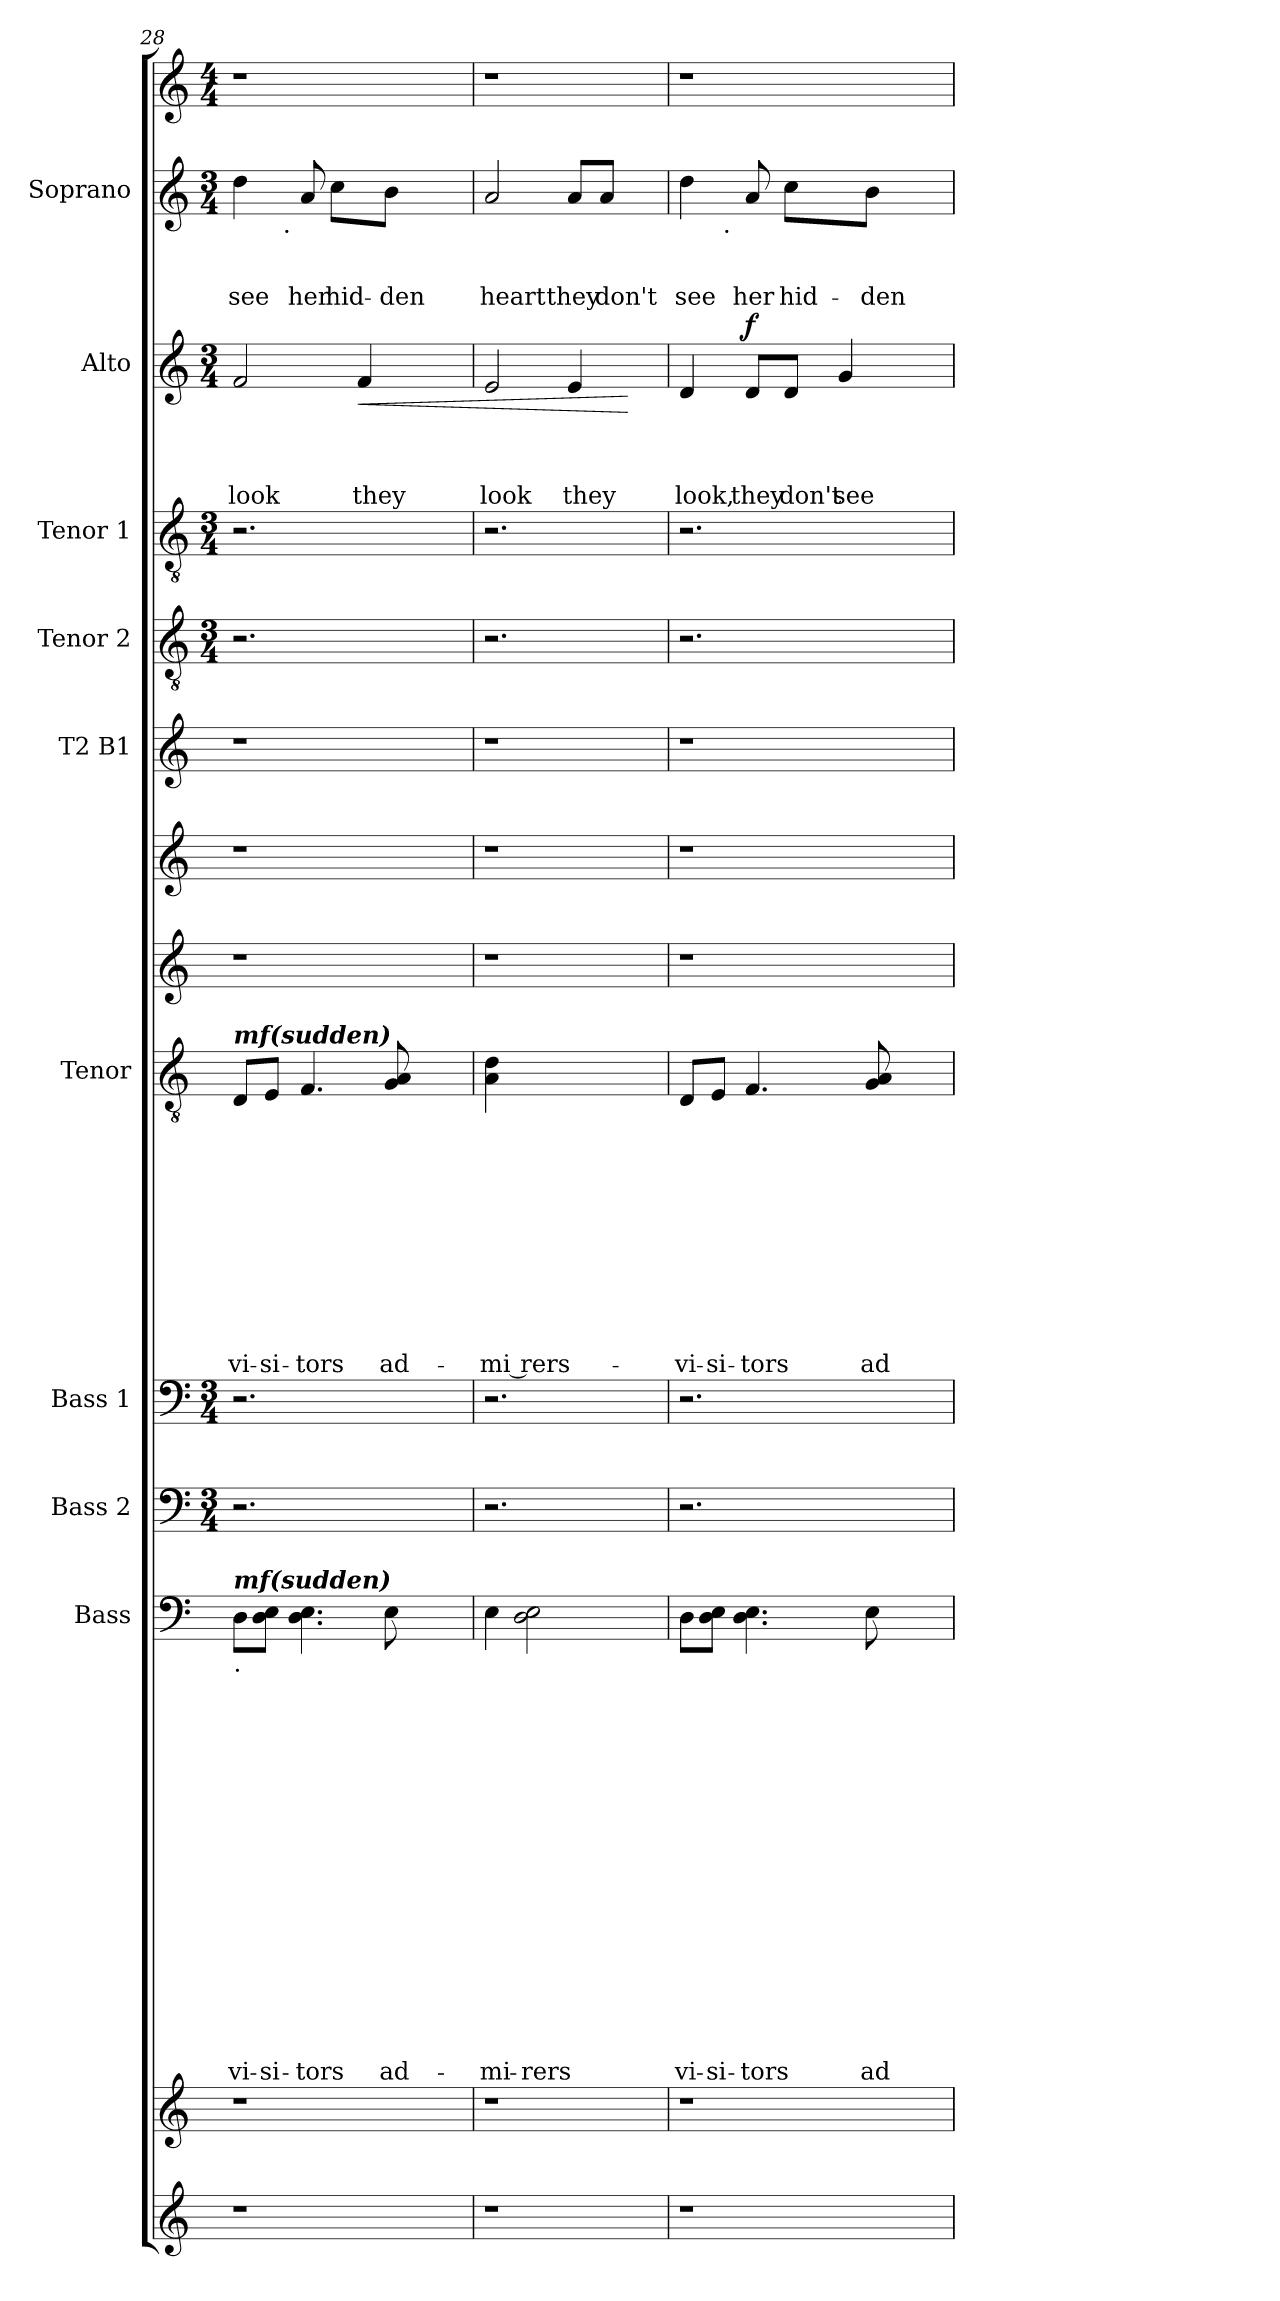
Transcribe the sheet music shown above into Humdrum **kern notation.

**kern	**kern	**kern	**text	**text	**text	**text	**text	**text	**text	**text	**text	**text	**text	**text	**text	**text	**text	**text	**text	**kern	**kern	**kern	**text	**text	**text	**text	**text	**text	**text	**text	**text	**text	**text	**kern	**kern	**kern	**kern	**kern	**kern	**text	**text	**text	**text	**dynam	**kern	**text	**text	**text	**kern
*part14	*part13	*part12	*part12	*part12	*part12	*part12	*part12	*part12	*part12	*part12	*part12	*part12	*part12	*part12	*part12	*part12	*part12	*part12	*part12	*part11	*part10	*part9	*part9	*part9	*part9	*part9	*part9	*part9	*part9	*part9	*part9	*part9	*part9	*part8	*part7	*part6	*part5	*part4	*part3	*part3	*part3	*part3	*part3	*part3	*part2	*part2	*part2	*part2	*part1
*staff14	*staff13	*staff12	*staff12	*staff12	*staff12	*staff12	*staff12	*staff12	*staff12	*staff12	*staff12	*staff12	*staff12	*staff12	*staff12	*staff12	*staff12	*staff12	*staff12	*staff11	*staff10	*staff9	*staff9	*staff9	*staff9	*staff9	*staff9	*staff9	*staff9	*staff9	*staff9	*staff9	*staff9	*staff8	*staff7	*staff6	*staff5	*staff4	*staff3	*staff3	*staff3	*staff3	*staff3	*staff3	*staff2	*staff2	*staff2	*staff2	*staff1
*	*	*I"Bass	*	*	*	*	*	*	*	*	*	*	*	*	*	*	*	*	*	*I"Bass 2	*I"Bass 1	*I"Tenor	*	*	*	*	*	*	*	*	*	*	*	*	*	*I"T2 B1	*I"Tenor 2	*I"Tenor 1	*I"Alto	*	*	*	*	*	*I"Soprano	*	*	*	*
*	*	*I'B	*	*	*	*	*	*	*	*	*	*	*	*	*	*	*	*	*	*I'B2	*I'B1	*I'T	*	*	*	*	*	*	*	*	*	*	*	*	*	*	*I'T2	*I'T1	*I'A	*	*	*	*	*	*I'S	*	*	*	*
!!LO:LB:g=z
*clefG2	*clefG2	*clefF4	*	*	*	*	*	*	*	*	*	*	*	*	*	*	*	*	*	*clefF4	*clefF4	*clefGv2	*	*	*	*	*	*	*	*	*	*	*	*clefG2	*clefG2	*clefG2	*clefGv2	*clefGv2	*clefG2	*	*	*	*	*	*clefG2	*	*	*	*clefG2
*k[]	*k[]	*k[]	*	*	*	*	*	*	*	*	*	*	*	*	*	*	*	*	*	*k[]	*k[]	*k[]	*	*	*	*	*	*	*	*	*	*	*	*k[]	*k[]	*k[]	*k[]	*k[]	*k[]	*	*	*	*	*	*k[]	*	*	*	*k[]
*C:	*C:	*C:	*	*	*	*	*	*	*	*	*	*	*	*	*	*	*	*	*	*C:	*C:	*C:	*	*	*	*	*	*	*	*	*	*	*	*C:	*C:	*C:	*C:	*C:	*C:	*	*	*	*	*	*C:	*	*	*	*C:
*	*	*	*	*	*	*	*	*	*	*	*	*	*	*	*	*	*	*	*	*M3/4	*M3/4	*	*	*	*	*	*	*	*	*	*	*	*	*	*	*	*M3/4	*M3/4	*M3/4	*	*	*	*	*	*M3/4	*	*	*	*M4/4
=28	=28	=28	=28	=28	=28	=28	=28	=28	=28	=28	=28	=28	=28	=28	=28	=28	=28	=28	=28	=28	=28	=28	=28	=28	=28	=28	=28	=28	=28	=28	=28	=28	=28	=28	=28	=28	=28	=28	=28	=28	=28	=28	=28	=28	=28	=28	=28	=28	=28
!	!	!	!	!	!	!	!	!	!	!	!	!	!	!	!	!	!	!	!	!	!	!	!	!	!	!	!	!	!	!	!	!	!	!	!	!	!	!	!	!	!	!	!	!	!LO:TX:a:t=b	!	!	!	!
!	!	!	!	!	!	!	!	!	!	!	!	!	!	!	!	!	!	!	!	!	!	!LO:TX:a:Bi:t=mf(sudden)	!	!	!	!	!	!	!	!	!	!	!	!	!	!	!	!	!	!	!	!	!	!	!	!	!	!	!
!	!	!LO:TX:b:t=.	!	!	!	!	!	!	!	!	!	!	!	!	!	!	!	!	!	!	!	!	!	!	!	!	!	!	!	!	!	!	!	!	!	!	!	!	!	!	!	!	!	!	!	!	!	!	!
!	!	!LO:TX:a:Bi:t=mf(sudden)	!	!	!	!	!	!	!	!	!	!	!	!	!	!	!	!	!	!	!	!	!	!	!	!	!	!	!	!	!	!	!	!	!	!	!	!	!	!	!	!	!	!	!	!	!	!	!
!	!	!	!	!	!	!	!	!	!	!	!	!	!	!	!	!	!	!	!LO:LY:b	!	!	!	!	!	!	!	!	!	!	!	!	!	!LO:LY:b	!	!	!	!	!	!	!	!	!	!LO:LY:b	!	!	!	!	!LO:LY:b	!
*	*	*	*	*	*	*	*	*	*	*	*	*	*	*	*	*	*	*	*	*	*	*	*	*	*	*	*	*	*	*	*	*	*	*	*	*	*	*	*	*	*	*	*	*	*^	*	*	*	*
1r	1r	8D\L	.	.	.	.	.	.	.	.	.	.	.	.	.	.	.	.	vi-	2.r	2.r	8D/L	.	.	.	.	.	.	.	.	.	.	-vi-	1r	1r	1r	2.r	2.r	2f/	.	.	.	look	.	4dd\	8.ryy	.	.	see	1r
!	!	!	!	!	!	!	!	!	!	!	!	!	!	!	!	!	!	!	!LO:LY:b	!	!	!	!	!	!	!	!	!	!	!	!	!	!LO:LY:b	!	!	!	!	!	!	!	!	!	!	!	!	!	!	!	!	!
.	.	8D\ 8E\J	.	.	.	.	.	.	.	.	.	.	.	.	.	.	.	.	-si-	.	.	8E/J	.	.	.	.	.	.	.	.	.	.	-si-	.	.	.	.	.	.	.	.	.	.	.	.	.	.	.	.	.
!	!	!	!	!	!	!	!	!	!	!	!	!	!	!	!	!	!	!	!	!	!	!	!	!	!	!	!	!	!	!	!	!	!	!	!	!	!	!	!	!	!	!	!	!	!	!LO:TX:b:t=.	!	!	!	!
.	.	.	.	.	.	.	.	.	.	.	.	.	.	.	.	.	.	.	.	.	.	.	.	.	.	.	.	.	.	.	.	.	.	.	.	.	.	.	.	.	.	.	.	.	.	2ryy	.	.	.	.
!	!	!	!	!	!	!	!	!	!	!	!	!	!	!	!	!	!	!	!LO:LY:b	!	!	!	!	!	!	!	!	!	!	!	!	!	!LO:LY:b	!	!	!	!	!	!	!	!	!	!	!	!	!	!	!	!LO:LY:b	!
.	.	4.D\ 4.E\	.	.	.	.	.	.	.	.	.	.	.	.	.	.	.	.	-tors	.	.	4.F/	.	.	.	.	.	.	.	.	.	.	-tors	.	.	.	.	.	.	.	.	.	.	.	8a/	.	.	.	her	.
!	!	!	!	!	!	!	!	!	!	!	!	!	!	!	!	!	!	!	!	!	!	!	!	!	!	!	!	!	!	!	!	!	!	!	!	!	!	!	!	!	!	!	!	!	!	!	!	!	!LO:LY:b	!
.	.	.	.	.	.	.	.	.	.	.	.	.	.	.	.	.	.	.	.	.	.	.	.	.	.	.	.	.	.	.	.	.	.	.	.	.	.	.	.	.	.	.	.	.	8cc\L	.	.	.	hid-	.
!	!	!	!	!	!	!	!	!	!	!	!	!	!	!	!	!	!	!	!	!	!	!	!	!	!	!	!	!	!	!	!	!	!	!	!	!	!	!	!	!	!	!	!LO:LY:b	!LO:HP:b	!	!	!	!	!	!
.	.	.	.	.	.	.	.	.	.	.	.	.	.	.	.	.	.	.	.	.	.	.	.	.	.	.	.	.	.	.	.	.	.	.	.	.	.	.	4f/	.	.	.	they	<	8ryy	.	.	.	.	.
!	!	!LO:N:head=solid	!	!	!	!	!	!	!	!	!	!	!	!	!	!	!	!	!LO:LY:b	!	!	!	!	!	!	!	!	!	!	!	!	!	!LO:LY:b	!	!	!	!	!	!	!	!	!	!	!	!	!	!	!	!LO:LY:b	!
.	.	8E\	.	.	.	.	.	.	.	.	.	.	.	.	.	.	.	.	ad-	.	.	8G/ 8A/	.	.	.	.	.	.	.	.	.	.	ad-	.	.	.	.	.	.	.	.	.	.	.	8b\J	.	.	.	-den	.
.	.	.	.	.	.	.	.	.	.	.	.	.	.	.	.	.	.	.	.	.	.	.	.	.	.	.	.	.	.	.	.	.	.	.	.	.	.	.	.	.	.	.	.	.	.	4ryy	.	.	.	.
.	.	4ryy	.	.	.	.	.	.	.	.	.	.	.	.	.	.	.	.	.	4ryy	4ryy	4ryy	.	.	.	.	.	.	.	.	.	.	.	.	.	.	4ryy	4ryy	4ryy	.	.	.	.	.	4ryy	.	.	.	.	.
.	.	.	.	.	.	.	.	.	.	.	.	.	.	.	.	.	.	.	.	.	.	.	.	.	.	.	.	.	.	.	.	.	.	.	.	.	.	.	.	.	.	.	.	.	.	16ryy	.	.	.	.
=29	=29	=29	=29	=29	=29	=29	=29	=29	=29	=29	=29	=29	=29	=29	=29	=29	=29	=29	=29	=29	=29	=29	=29	=29	=29	=29	=29	=29	=29	=29	=29	=29	=29	=29	=29	=29	=29	=29	=29	=29	=29	=29	=29	=29	=29	=29	=29	=29	=29	=29
!	!	!LO:N:head=solid	!	!	!	!	!	!	!	!	!	!	!	!	!	!	!	!	!LO:LY:b	!	!	!	!	!	!	!	!	!	!	!	!	!	!LO:LY:b	!	!	!	!	!	!	!	!	!	!LO:LY:b	!	!	!	!	!	!LO:LY:b	!
*	*	*	*	*	*	*	*	*	*	*	*	*	*	*	*	*	*	*	*	*	*	*	*	*	*	*	*	*	*	*	*	*	*	*	*	*	*	*	*	*	*	*	*	*	*v	*v	*	*	*	*
1r	1r	4E\	.	.	.	.	.	.	.	.	.	.	.	.	.	.	.	.	-mi-	2.r	2.r	4A\ 4d\	.	.	.	.	.	.	.	.	.	.	-mi rers-	1r	1r	1r	2.r	2.r	2e/	.	.	.	look	.	2a/	.	.	heart	1r
!	!	!	!	!	!	!	!	!	!	!	!	!	!	!	!	!	!	!	!LO:LY:b	!	!	!	!	!	!	!	!	!	!	!	!	!	!	!	!	!	!	!	!	!	!	!	!	!	!	!	!	!	!
.	.	2D\ 2E\	.	.	.	.	.	.	.	.	.	.	.	.	.	.	.	.	-rers	.	.	2.ryy	.	.	.	.	.	.	.	.	.	.	.	.	.	.	.	.	.	.	.	.	.	.	.	.	.	.	.
!	!	!	!	!	!	!	!	!	!	!	!	!	!	!	!	!	!	!	!	!	!	!	!	!	!	!	!	!	!	!	!	!	!	!	!	!	!	!	!	!	!	!	!LO:LY:b	!	!	!	!	!LO:LY:b	!
.	.	.	.	.	.	.	.	.	.	.	.	.	.	.	.	.	.	.	.	.	.	.	.	.	.	.	.	.	.	.	.	.	.	.	.	.	.	.	4e/	.	.	.	they	.	8a/L	.	.	they	.
!	!	!	!	!	!	!	!	!	!	!	!	!	!	!	!	!	!	!	!	!	!	!	!	!	!	!	!	!	!	!	!	!	!	!	!	!	!	!	!	!	!	!	!	!	!	!	!	!LO:LY:b	!
.	.	.	.	.	.	.	.	.	.	.	.	.	.	.	.	.	.	.	.	.	.	.	.	.	.	.	.	.	.	.	.	.	.	.	.	.	.	.	.	.	.	.	.	.	8a/J	.	.	don't	.
.	.	4ryy	.	.	.	.	.	.	.	.	.	.	.	.	.	.	.	.	.	4ryy	4ryy	.	.	.	.	.	.	.	.	.	.	.	.	.	.	.	4ryy	4ryy	4ryy	.	.	.	.	[	4ryy	.	.	.	.
=30	=30	=30	=30	=30	=30	=30	=30	=30	=30	=30	=30	=30	=30	=30	=30	=30	=30	=30	=30	=30	=30	=30	=30	=30	=30	=30	=30	=30	=30	=30	=30	=30	=30	=30	=30	=30	=30	=30	=30	=30	=30	=30	=30	=30	=30	=30	=30	=30	=30
!	!	!	!	!	!	!	!	!	!	!	!	!	!	!	!	!	!	!	!LO:LY:b	!	!	!	!	!	!	!	!	!	!	!	!	!	!LO:LY:b	!	!	!	!	!	!	!	!	!	!LO:LY:b	!	!	!	!	!LO:LY:b	!
*	*	*	*	*	*	*	*	*	*	*	*	*	*	*	*	*	*	*	*	*	*	*	*	*	*	*	*	*	*	*	*	*	*	*	*	*	*	*	*	*	*	*	*	*	*^	*	*	*	*
1r	1r	8D\L	.	.	.	.	.	.	.	.	.	.	.	.	.	.	.	.	vi-	2.r	2.r	8D/L	.	.	.	.	.	.	.	.	.	.	-vi-	1r	1r	1r	2.r	2.r	4d/	.	.	.	look,	.	4dd\	8ryy	.	.	see	1r
!	!	!	!	!	!	!	!	!	!	!	!	!	!	!	!	!	!	!	!LO:LY:b	!	!	!	!	!	!	!	!	!	!	!	!	!	!LO:LY:b	!	!	!	!	!	!	!	!	!	!	!	!	!	!	!	!	!
.	.	8D\ 8E\J	.	.	.	.	.	.	.	.	.	.	.	.	.	.	.	.	-si-	.	.	8E/J	.	.	.	.	.	.	.	.	.	.	-si-	.	.	.	.	.	.	.	.	.	.	.	.	32ryy	.	.	.	.
!	!	!	!	!	!	!	!	!	!	!	!	!	!	!	!	!	!	!	!	!	!	!	!	!	!	!	!	!	!	!	!	!	!	!	!	!	!	!	!	!	!	!	!	!	!	!LO:TX:b:t=.	!	!	!	!
.	.	.	.	.	.	.	.	.	.	.	.	.	.	.	.	.	.	.	.	.	.	.	.	.	.	.	.	.	.	.	.	.	.	.	.	.	.	.	.	.	.	.	.	.	.	2ryy	.	.	.	.
!	!	!	!	!	!	!	!	!	!	!	!	!	!	!	!	!	!	!	!LO:LY:b	!	!	!	!	!	!	!	!	!	!	!	!	!	!LO:LY:b	!	!	!	!	!	!	!	!	!	!LO:LY:b	!LO:DY:a	!	!	!	!	!LO:LY:b	!
.	.	4.D\ 4.E\	.	.	.	.	.	.	.	.	.	.	.	.	.	.	.	.	-tors	.	.	4.F/	.	.	.	.	.	.	.	.	.	.	-tors	.	.	.	.	.	8d/L	.	.	.	they	f	8a/	.	.	.	her	.
!	!	!	!	!	!	!	!	!	!	!	!	!	!	!	!	!	!	!	!	!	!	!	!	!	!	!	!	!	!	!	!	!	!	!	!	!	!	!	!	!	!	!	!LO:LY:b	!	!	!	!	!	!LO:LY:b	!
.	.	.	.	.	.	.	.	.	.	.	.	.	.	.	.	.	.	.	.	.	.	.	.	.	.	.	.	.	.	.	.	.	.	.	.	.	.	.	8d/J	.	.	.	don't	.	8cc\L	.	.	.	hid-	.
!	!	!	!	!	!	!	!	!	!	!	!	!	!	!	!	!	!	!	!	!	!	!	!	!	!	!	!	!	!	!	!	!	!	!	!	!	!	!	!	!	!	!	!LO:LY:b	!	!	!	!	!	!	!
.	.	.	.	.	.	.	.	.	.	.	.	.	.	.	.	.	.	.	.	.	.	.	.	.	.	.	.	.	.	.	.	.	.	.	.	.	.	.	4g/	.	.	.	see	.	8ryy	.	.	.	.	.
!	!	!LO:N:head=solid	!	!	!	!	!	!	!	!	!	!	!	!	!	!	!	!	!LO:LY:b	!	!	!	!	!	!	!	!	!	!	!	!	!	!LO:LY:b	!	!	!	!	!	!	!	!	!	!	!	!	!	!	!	!LO:LY:b	!
.	.	8E\	.	.	.	.	.	.	.	.	.	.	.	.	.	.	.	.	ad-	.	.	8G/ 8A/	.	.	.	.	.	.	.	.	.	.	ad-	.	.	.	.	.	.	.	.	.	.	.	8b\J	.	.	.	-den	.
.	.	.	.	.	.	.	.	.	.	.	.	.	.	.	.	.	.	.	.	.	.	.	.	.	.	.	.	.	.	.	.	.	.	.	.	.	.	.	.	.	.	.	.	.	.	4ryy	.	.	.	.
.	.	4ryy	.	.	.	.	.	.	.	.	.	.	.	.	.	.	.	.	.	4ryy	4ryy	4ryy	.	.	.	.	.	.	.	.	.	.	.	.	.	.	4ryy	4ryy	4ryy	.	.	.	.	.	4ryy	.	.	.	.	.
.	.	.	.	.	.	.	.	.	.	.	.	.	.	.	.	.	.	.	.	.	.	.	.	.	.	.	.	.	.	.	.	.	.	.	.	.	.	.	.	.	.	.	.	.	.	16.ryy	.	.	.	.
*	*	*	*	*	*	*	*	*	*	*	*	*	*	*	*	*	*	*	*	*	*	*	*	*	*	*	*	*	*	*	*	*	*	*	*	*	*	*	*	*	*	*	*	*	*v	*v	*	*	*	*
=	=	=	=	=	=	=	=	=	=	=	=	=	=	=	=	=	=	=	=	=	=	=	=	=	=	=	=	=	=	=	=	=	=	=	=	=	=	=	=	=	=	=	=	=	=	=	=	=	=
*-	*-	*-	*-	*-	*-	*-	*-	*-	*-	*-	*-	*-	*-	*-	*-	*-	*-	*-	*-	*-	*-	*-	*-	*-	*-	*-	*-	*-	*-	*-	*-	*-	*-	*-	*-	*-	*-	*-	*-	*-	*-	*-	*-	*-	*-	*-	*-	*-	*-
